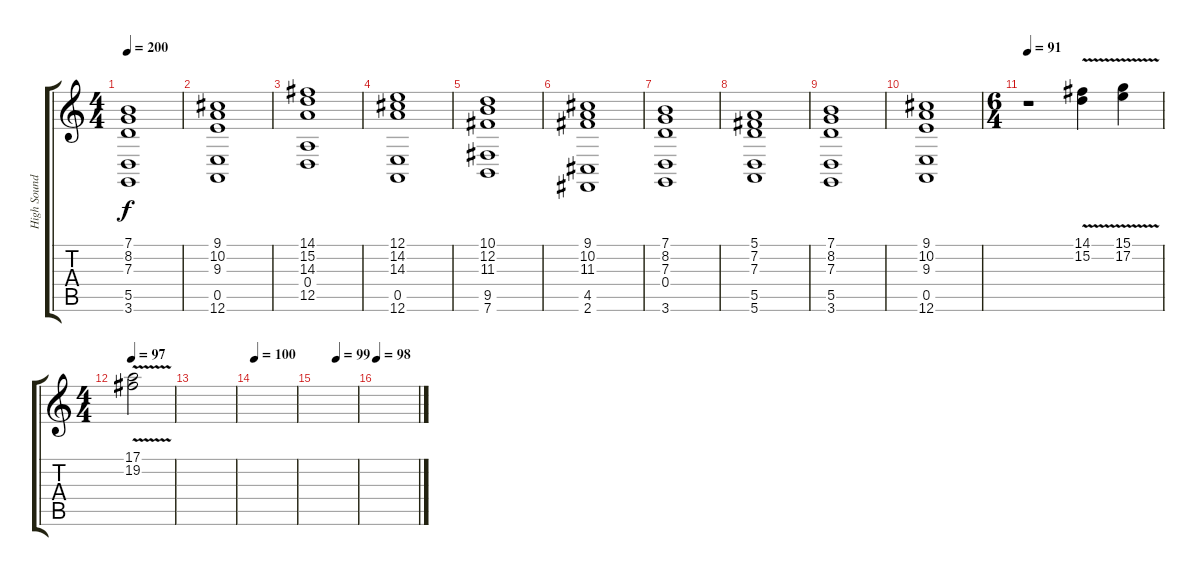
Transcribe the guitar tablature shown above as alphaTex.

\track ("High Soundy Thing" "High Sound") {instrument synthstrings2}
\staff {score tabs}
\tuning (E4 B3 G3 D3 A2 E2) {hide}
\ts (4 4)
\tempo 200
\clef g2
\ks c
(7.1 8.2 7.3 5.5 3.6).1{dy f} |
(9.1 10.2 9.3 0.5 12.6).1 |
(14.1 15.2 14.3 0.4 12.5).1 |
(12.1 14.2 14.3 0.5 12.6).1 |
(10.1 12.2 11.3 9.5 7.6).1 |
(9.1 10.2 11.3 4.5 2.6).1 |
(7.1 8.2 7.3 0.4 3.6).1 |
(5.1 7.2 7.3 5.5 5.6).1 |
(7.1 8.2 7.3 5.5 3.6).1 |
(9.1 10.2 9.3 0.5 12.6).1 |
\ts (6 4)
\tempo 91
r.1 (14.1 15.2{v}).4 (15.1 17.2{v}).4 |
\ts (4 4)
\tempo 97
(17.1 19.2{v}).2 |
|
\tempo 100
|
\tempo (99 0.5)
|
\tempo 98
